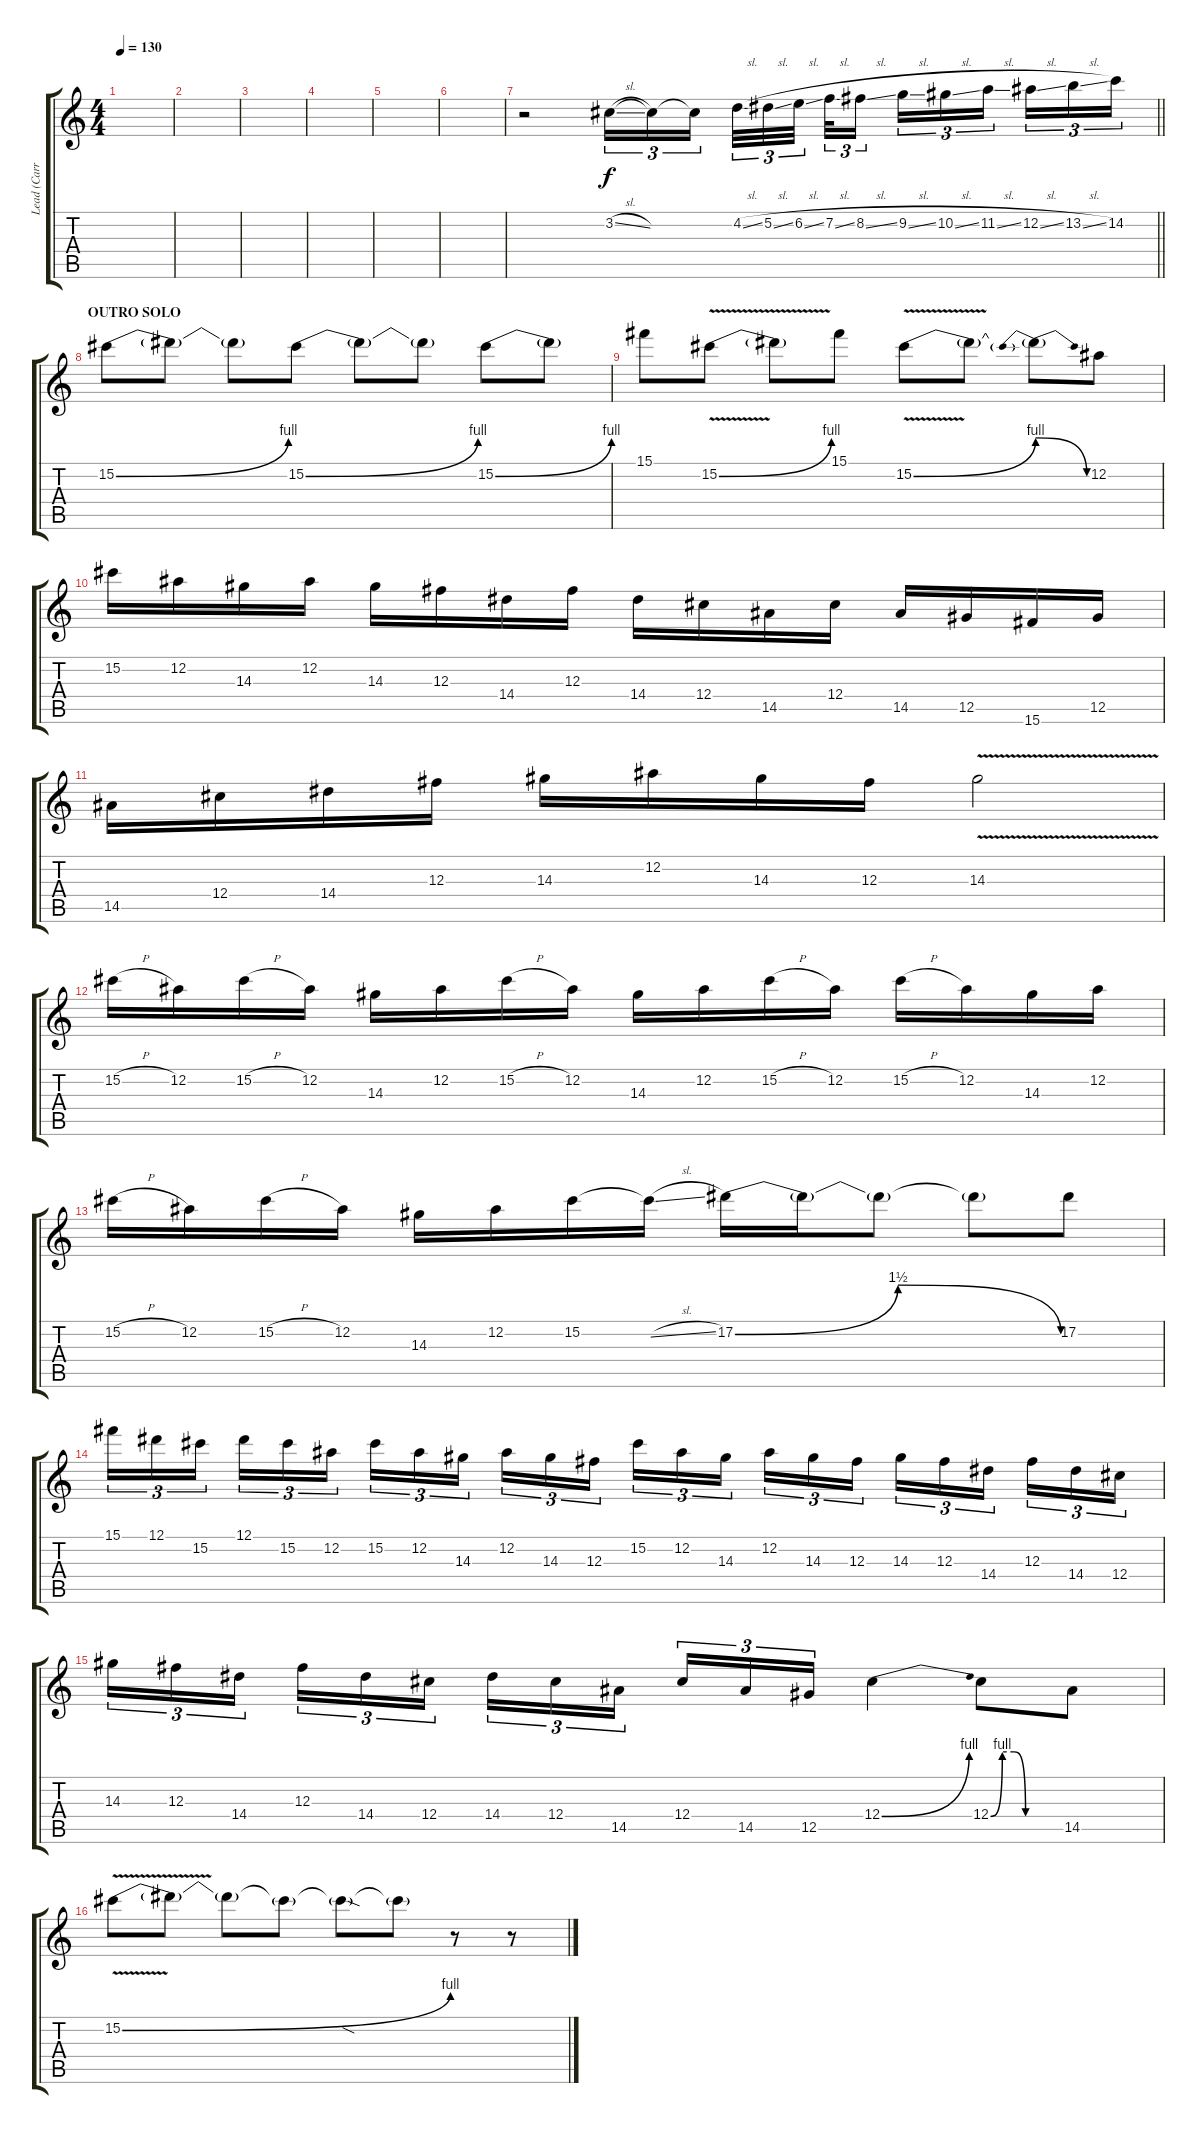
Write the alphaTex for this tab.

\track ("Lead (Carroll)" "Lead (Carr") {instrument overdrivenguitar}
\staff {score tabs}
\tuning (Eb4 Bb3 Gb3 Db3 Ab2 Eb2) {hide}
\ts (4 4)
\tempo 130
\clef g2
\ks c
|
|
|
|
|
|
\barLineRight lightlight
r.2{volume 14} 3.2{sl}.16{tu (3 2)} 3.2{t}.16{tu (3 2)} 3.2{t}.16{tu (3 2) beam splitsecondary} 4.2{sl}.32{tu (3 2)} 5.2{sl}.32{tu (3 2)} 6.2{sl}.32{tu (3 2) beam splitsecondary} 7.2{sl}.32{tu (3 2)} 8.2{sl}.16{tu (3 2)} 9.2{sl}.16{tu (3 2)} 10.2{sl}.16{tu (3 2)} 11.2{sl}.16{tu (3 2) beam splitsecondary} 12.2{sl}.16{tu (3 2)} 13.2{sl}.16{tu (3 2)} 14.2.16{tu (3 2)} |
\section ("" "OUTRO SOLO")
15.2{be (bend 0 0 60 4)}.8 15.2{t}.8 15.2{t}.8 15.2{be (bend 0 0 60 4)}.8 15.2{t}.8 15.2{t}.8 15.2{be (bend 0 0 60 4)}.8 15.2{t}.8 |
15.1.8 15.2{be (bend 0 0 60 4) v}.8 15.2{t}.8 15.1.8 15.2{be (bend 0 0 60 4) v}.8 15.2{t}.8 15.2{be (prebendrelease 0 4 60 0) t}.8 12.2.8 |
15.2.16 12.2.16 14.3.16 12.2.16 14.3.16 12.3.16 14.4.16 12.3.16 14.4.16 12.4.16 14.5.16 12.4.16 14.5.16 12.5.16 15.6.16 12.5.16 |
14.5.16 12.4.16 14.4.16 12.3.16 14.3.16 12.2.16 14.3.16 12.3.16 14.3{v}.2 |
15.2{h}.16 12.2.16 15.2{h}.16 12.2.16 14.3.16 12.2.16 15.2{h}.16 12.2.16 14.3.16 12.2.16 15.2{h}.16 12.2.16 15.2{h}.16 12.2.16 14.3.16 12.2.16 |
15.2{h}.16 12.2.16 15.2{h}.16 12.2.16 14.3.16 12.2.16 15.2.16 15.2{sl t}.16 17.2{be (bendrelease 0 0 8 6 21 6 60 0)}.16 17.2{t}.16 17.2{t}.8 17.2{t}.8 17.2.8 |
15.1.16{tu (3 2)} 12.1.16{tu (3 2)} 15.2.16{tu (3 2) beam splitsecondary} 12.1.16{tu (3 2)} 15.2.16{tu (3 2)} 12.2.16{tu (3 2)} 15.2.16{tu (3 2)} 12.2.16{tu (3 2)} 14.3.16{tu (3 2) beam splitsecondary} 12.2.16{tu (3 2)} 14.3.16{tu (3 2)} 12.3.16{tu (3 2)} 15.2.16{tu (3 2)} 12.2.16{tu (3 2)} 14.3.16{tu (3 2) beam splitsecondary} 12.2.16{tu (3 2)} 14.3.16{tu (3 2)} 12.3.16{tu (3 2)} 14.3.16{tu (3 2)} 12.3.16{tu (3 2)} 14.4.16{tu (3 2) beam splitsecondary} 12.3.16{tu (3 2)} 14.4.16{tu (3 2)} 12.4.16{tu (3 2)} |
14.3.16{tu (3 2)} 12.3.16{tu (3 2)} 14.4.16{tu (3 2) beam splitsecondary} 12.3.16{tu (3 2)} 14.4.16{tu (3 2)} 12.4.16{tu (3 2)} 14.4.16{tu (3 2)} 12.4.16{tu (3 2)} 14.5.16{tu (3 2) beam splitsecondary} 12.4.16{tu (3 2)} 14.5.16{tu (3 2)} 12.5.16{tu (3 2)} 12.4{be (bend 0 0 60 4)}.4 12.4{be (custom 0 0 10 4 20 4 30 0 60 0)}.8 14.5.8 |
15.2{be (bend 0 0 60 4) v}.8 15.2{t}.8 15.2{t}.8 15.2{t}.8 15.2{sod t}.8 15.2{t}.8 r.8 r.8
